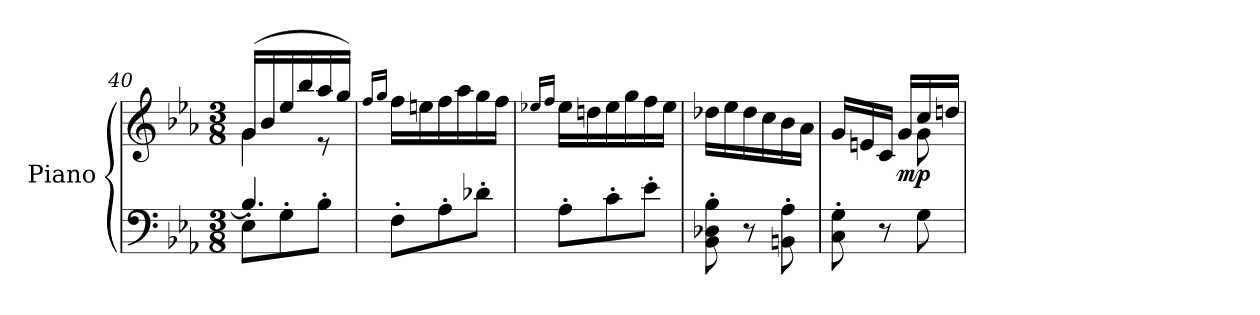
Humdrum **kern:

**kern	**kern	**dynam
*part1	*part1	*part1
*staff2	*staff1	*staff1/2
*I"Piano	*	*
*I'Pno.	*	*
*clefF4	*clefG2	*
*k[b-e-a-]	*k[b-e-a-]	*
*M3/8	*M3/8	*
=40	=40	=40
*^	*^	*
8E-'\L	4.B-/]	(>16g/LL	4g\	.
.	.	16b-/	.	.
8G'\	.	16ee-/	.	.
.	.	16bb-/	.	.
8B-'\J	.	16aa-/	8r	.
.	.	16gg/JJ)	.	.
*v	*v	*	*	*
*	*v	*v	*
=41	=41	=41
.	16qff/LL	.
.	16qgg/JJ	.
8F'\L	16ff\LL	.
.	16een\	.
8A-'\	16ff\	.
.	16aa-\	.
8d-X'\J	16gg\	.
.	16ff\JJ	.
=42	=42	=42
.	16qee-X/LL	.
.	16qff/JJ	.
8A-'\L	16ee-\LL	.
.	16ddn\	.
8c'\	16ee-\	.
.	16gg\	.
8e-'\J	16ff\	.
.	16ee-\JJ	.
=43	=43	=43
8BB-\' 8D-X\' 8B-\'	16dd-X\LL	.
.	16ee-\	.
8r	16dd-\	.
.	16cc\	.
8BBn\' 8A-\'	16b-\	.
.	16a-\JJ	.
=44	=44	=44
*	*^	*
8C\' 8G\'	16g/LL	4ryy	.
.	16en/	.	.
8r	16c/JJ	.	.
!	!	!	!LO:DY:b
.	16g/LL	.	mp
8G\	16cc/	8g\	.
.	16ddn/JJ	.	.
*	*v	*v	*
=	=	=
*-	*-	*-
